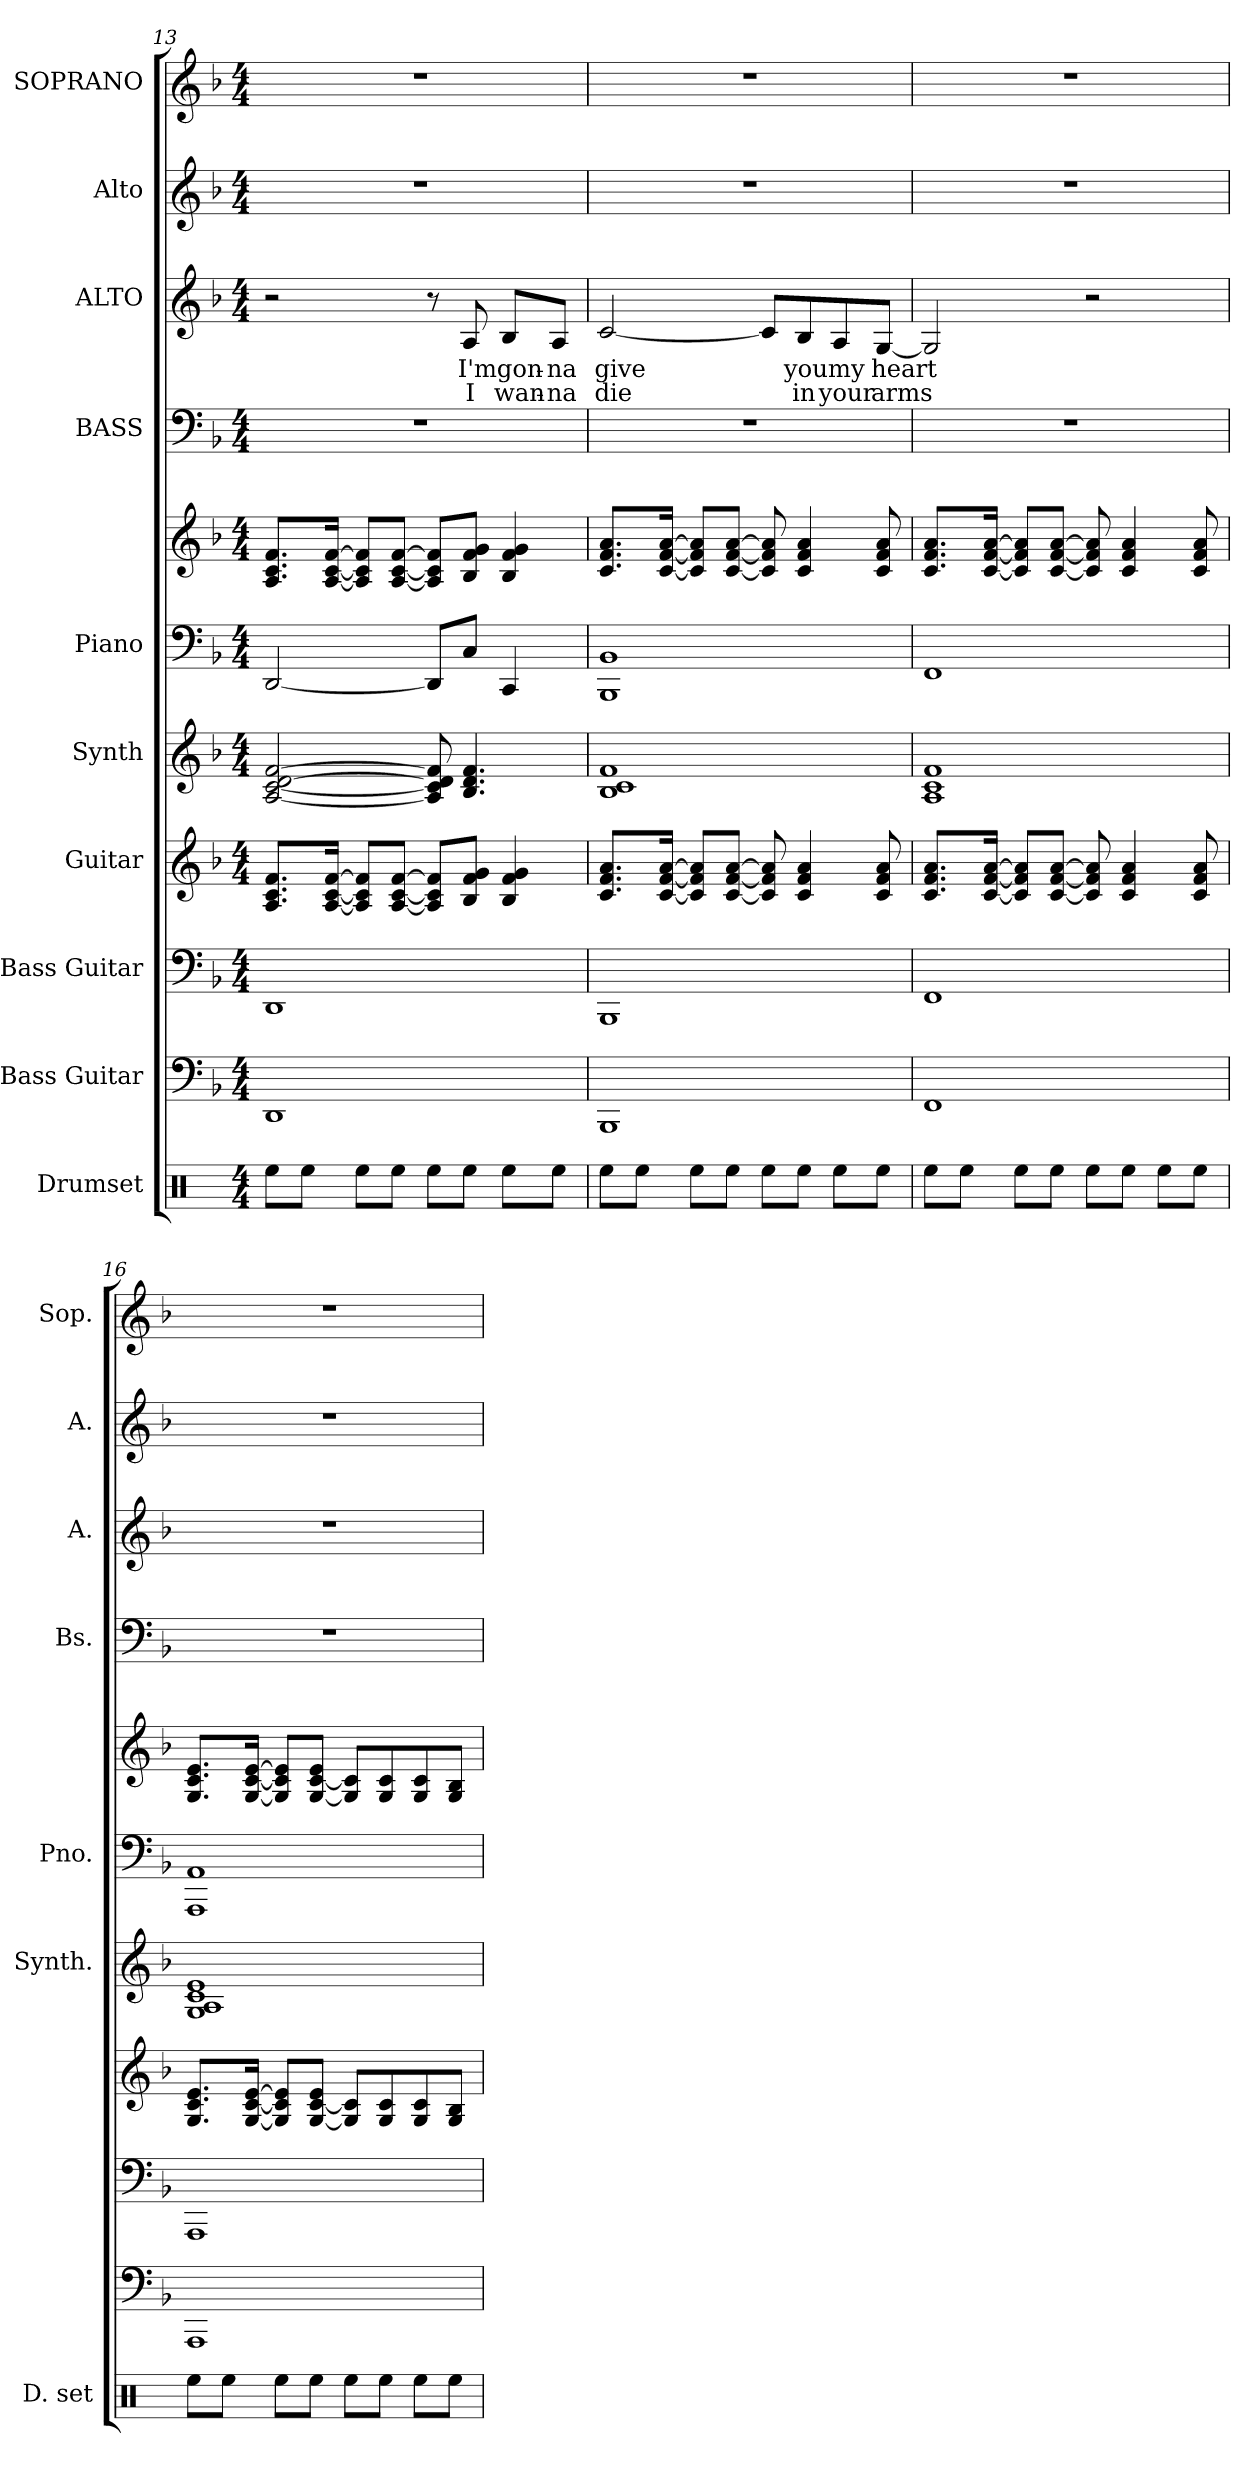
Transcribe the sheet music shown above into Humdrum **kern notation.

**kern	**kern	**kern	**kern	**kern	**kern	**kern	**kern	**kern	**text	**text	**kern	**kern
*part10	*part9	*part8	*part7	*part6	*part5	*part5	*part4	*part3	*part3	*part3	*part2	*part1
*staff11	*staff10	*staff9	*staff8	*staff7	*staff6	*staff5	*staff4	*staff3	*staff3	*staff3	*staff2	*staff1
*I"Drumset	*I"Bass Guitar	*I"Bass Guitar	*I"Guitar	*I"Synth	*I"Piano	*	*I"BASS	*I"ALTO	*	*	*I"Alto	*I"SOPRANO
*I'D. set	*	*	*	*I'Synth.	*I'Pno.	*	*I'Bs.	*I'A.	*	*	*I'A.	*I'Sop.
!!LO:PB:g=z
*clefX	*	*clefF4	*clefG2	*clefG2	*clefF4	*clefG2	*clefF4	*clefG2	*	*	*clefG2	*clefG2
*k[]	*k[b-]	*k[b-]	*k[b-]	*k[b-]	*k[b-]	*k[b-]	*k[b-]	*k[b-]	*	*	*k[b-]	*k[b-]
*	*d:	*d:	*d:	*d:	*d:	*d:	*d:	*d:	*	*	*d:	*d:
*M4/4	*M4/4	*M4/4	*M4/4	*M4/4	*M4/4	*M4/4	*M4/4	*M4/4	*	*	*M4/4	*M4/4
=13	=13	=13	=13	=13	=13	=13	=13	=13	=13	=13	=13	=13
8Ree\L	1DD	1DD	8.A/ 8.c/ 8.f/L	[2A/ [2c/ [2d/ [2f/	[2DD/	8.A/ 8.c/ 8.f/L	1r	2r	.	.	1r	1r
8Ree\J	.	.	.	.	.	.	.	.	.	.	.	.
.	.	.	[16A/ [16c/ [16f/Jk	.	.	[16A/ [16c/ [16f/Jk	.	.	.	.	.	.
8Ree\L	.	.	8A/] 8c/] 8f/]L	.	.	8A/] 8c/] 8f/]L	.	.	.	.	.	.
8Ree\J	.	.	[8A/ [8c/ [8f/J	.	.	[8A/ [8c/ [8f/J	.	.	.	.	.	.
8Ree\L	.	.	8A/] 8c/] 8f/]L	8A/] 8c/] 8d/] 8f/]	8DD/L]	8A/] 8c/] 8f/]L	.	8r	.	.	.	.
!	!	!	!	!	!	!	!	!	!LO:LY:b	!LO:LY:b	!	!
8Ree\J	.	.	8B-/ 8f/ 8g/J	4.B-/ 4.d/ 4.f/	8C/J	8B-/ 8f/ 8g/J	.	8A/	I'm	I	.	.
!	!	!	!	!	!	!	!	!	!LO:LY:b	!LO:LY:b	!	!
8Ree\L	.	.	4B-/ 4f/ 4g/	.	4CC/	4B-/ 4f/ 4g/	.	8B-/L	gon-	wan-	.	.
!	!	!	!	!	!	!	!	!	!LO:LY:b	!LO:LY:b	!	!
8Ree\J	.	.	.	.	.	.	.	8A/J	-na	-na	.	.
=14	=14	=14	=14	=14	=14	=14	=14	=14	=14	=14	=14	=14
!	!	!	!	!	!	!	!	!	!LO:LY:b	!LO:LY:b	!	!
8Ree\L	1BBB-	1BBB-	8.c/ 8.f/ 8.a/L	1B- 1c 1f	1BBB- 1BB-	8.c/ 8.f/ 8.a/L	1r	[2c/	give	die	1r	1r
8Ree\J	.	.	.	.	.	.	.	.	.	.	.	.
.	.	.	[16c/ [16f/ [16a/Jk	.	.	[16c/ [16f/ [16a/Jk	.	.	.	.	.	.
8Ree\L	.	.	8c/] 8f/] 8a/]L	.	.	8c/] 8f/] 8a/]L	.	.	.	.	.	.
8Ree\J	.	.	[8c/ [8f/ [8a/J	.	.	[8c/ [8f/ [8a/J	.	.	.	.	.	.
8Ree\L	.	.	8c/] 8f/] 8a/]	.	.	8c/] 8f/] 8a/]	.	8c/L]	.	.	.	.
!	!	!	!	!	!	!	!	!	!LO:LY:b	!LO:LY:b	!	!
8Ree\J	.	.	4c/ 4f/ 4a/	.	.	4c/ 4f/ 4a/	.	8B-/	you	in	.	.
!	!	!	!	!	!	!	!	!	!LO:LY:b	!LO:LY:b	!	!
8Ree\L	.	.	.	.	.	.	.	8A/	my	your	.	.
!	!	!	!	!	!	!	!	!	!LO:LY:b	!LO:LY:b	!	!
8Ree\J	.	.	8c/ 8f/ 8a/	.	.	8c/ 8f/ 8a/	.	[8G/J	heart	arms	.	.
=15	=15	=15	=15	=15	=15	=15	=15	=15	=15	=15	=15	=15
8Ree\L	1FF	1FF	8.c/ 8.f/ 8.a/L	1A 1c 1f	1FF	8.c/ 8.f/ 8.a/L	1r	2G/]	.	.	1r	1r
8Ree\J	.	.	.	.	.	.	.	.	.	.	.	.
.	.	.	[16c/ [16f/ [16a/Jk	.	.	[16c/ [16f/ [16a/Jk	.	.	.	.	.	.
8Ree\L	.	.	8c/] 8f/] 8a/]L	.	.	8c/] 8f/] 8a/]L	.	.	.	.	.	.
8Ree\J	.	.	[8c/ [8f/ [8a/J	.	.	[8c/ [8f/ [8a/J	.	.	.	.	.	.
8Ree\L	.	.	8c/] 8f/] 8a/]	.	.	8c/] 8f/] 8a/]	.	2r	.	.	.	.
8Ree\J	.	.	4c/ 4f/ 4a/	.	.	4c/ 4f/ 4a/	.	.	.	.	.	.
8Ree\L	.	.	.	.	.	.	.	.	.	.	.	.
8Ree\J	.	.	8c/ 8f/ 8a/	.	.	8c/ 8f/ 8a/	.	.	.	.	.	.
!!LO:PB:g=z
=16	=16	=16	=16	=16	=16	=16	=16	=16	=16	=16	=16	=16
8Ree\L	1AAA	1AAA	8.G/ 8.c/ 8.e/L	1G 1A 1c 1e	1AAA 1AA	8.G/ 8.c/ 8.e/L	1r	1r	.	.	1r	1r
8Ree\J	.	.	.	.	.	.	.	.	.	.	.	.
.	.	.	[16G/ [16c/ [16e/Jk	.	.	[16G/ [16c/ [16e/Jk	.	.	.	.	.	.
8Ree\L	.	.	8G/] 8c/] 8e/]L	.	.	8G/] 8c/] 8e/]L	.	.	.	.	.	.
8Ree\J	.	.	[8G/ [8c/ 8e/J	.	.	[8G/ [8c/ 8e/J	.	.	.	.	.	.
8Ree\L	.	.	8G/] 8c/]L	.	.	8G/] 8c/]L	.	.	.	.	.	.
8Ree\J	.	.	8G/ 8c/	.	.	8G/ 8c/	.	.	.	.	.	.
8Ree\L	.	.	8G/ 8c/	.	.	8G/ 8c/	.	.	.	.	.	.
8Ree\J	.	.	8G/ 8B-/J	.	.	8G/ 8B-/J	.	.	.	.	.	.
=	=	=	=	=	=	=	=	=	=	=	=	=
*-	*-	*-	*-	*-	*-	*-	*-	*-	*-	*-	*-	*-
